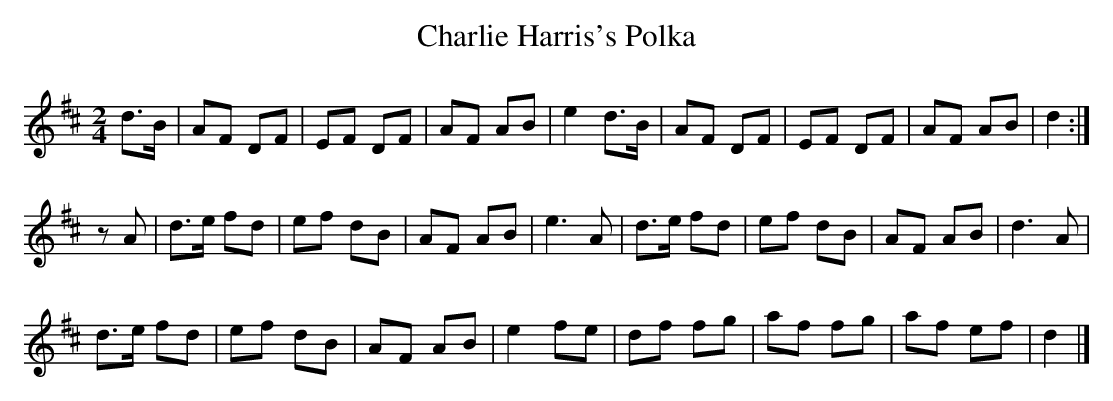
X:1
T:Charlie Harris's Polka
L:1/8
M:2/4
K:D
d>B|AF DF|EF DF|AF AB|e2 d>B|AF DF|EF DF|AF AB|d2:|
z A|d>e fd|ef dB|AF AB|e3 A|d>e fd|ef dB|AF AB|d3 A|
d>e fd|ef dB|AF AB|e2 fe|df fg|af fg|af ef|d2|]
